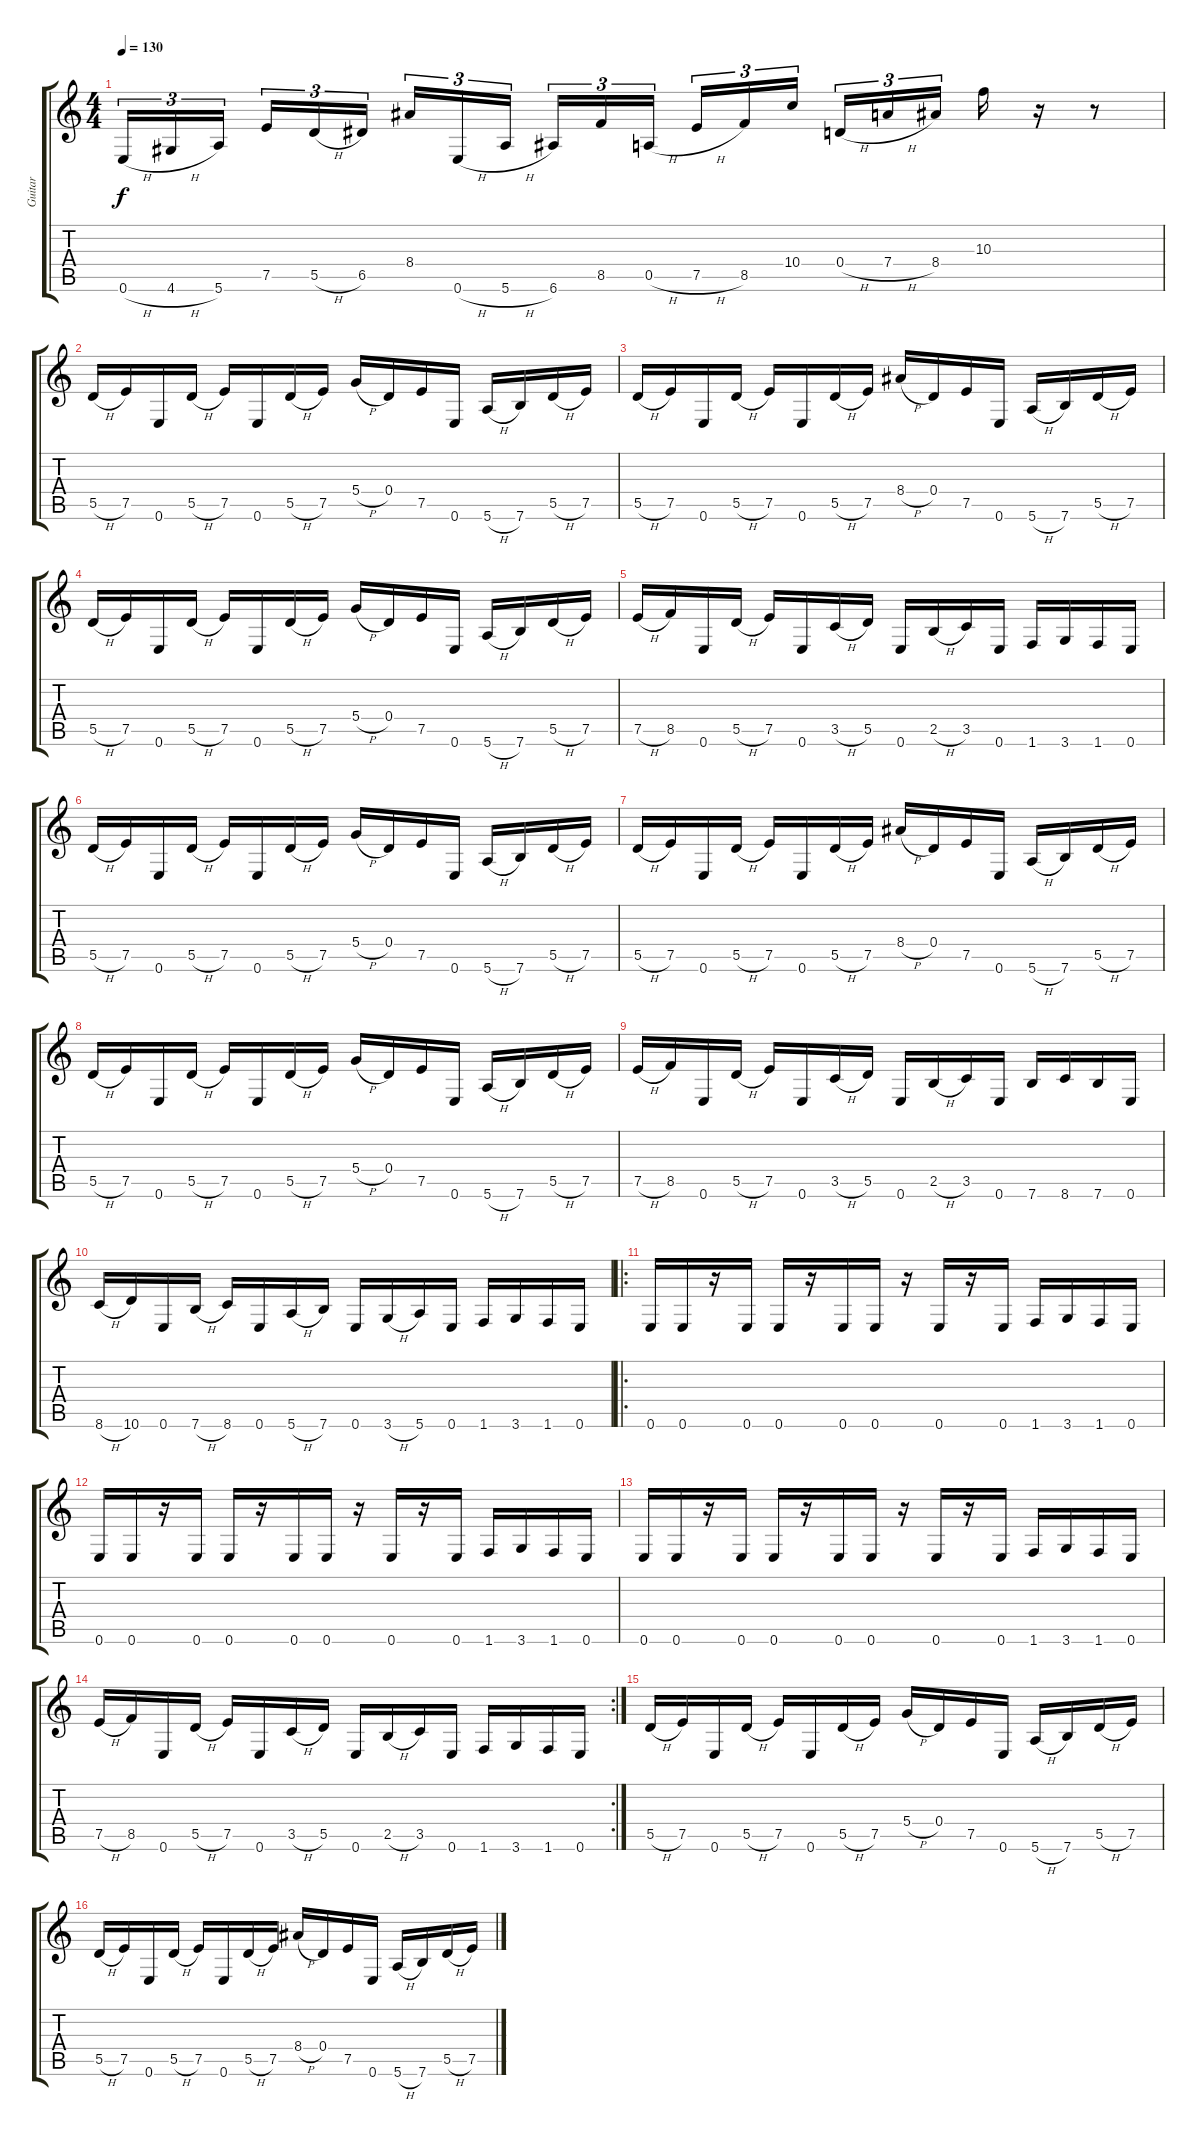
\track ("Guitar" "Guitar") {instrument distortionguitar}
\staff {score tabs}
\tuning (E4 B3 G3 D3 A2 E2) {hide}
\ts (4 4)
\tempo 130
\clef g2
\ks c
0.6{h}.16{tu (3 2) dy f instrument distortionguitar} 4.6{h}.16{tu (3 2)} 5.6.16{tu (3 2)} 7.5.16{tu (3 2)} 5.5{h}.16{tu (3 2)} 6.5.16{tu (3 2)} 8.4.16{tu (3 2)} 0.6{h}.16{tu (3 2)} 5.6{h}.16{tu (3 2)} 6.6.16{tu (3 2)} 8.5.16{tu (3 2)} 0.5{h}.16{tu (3 2)} 7.5{h}.16{tu (3 2)} 8.5.16{tu (3 2)} 10.4.16{tu (3 2)} 0.4{h}.16{tu (3 2)} 7.4{h}.16{tu (3 2)} 8.4.16{tu (3 2)} 10.3.16 r.16 r.8 |
5.5{h}.16 7.5.16 0.6.16 5.5{h}.16 7.5.16 0.6.16 5.5{h}.16 7.5.16 5.4{h}.16 0.4.16 7.5.16 0.6.16 5.6{h}.16 7.6.16 5.5{h}.16 7.5.16 |
5.5{h}.16 7.5.16 0.6.16 5.5{h}.16 7.5.16 0.6.16 5.5{h}.16 7.5.16 8.4{h}.16 0.4.16 7.5.16 0.6.16 5.6{h}.16 7.6.16 5.5{h}.16 7.5.16 |
5.5{h}.16 7.5.16 0.6.16 5.5{h}.16 7.5.16 0.6.16 5.5{h}.16 7.5.16 5.4{h}.16 0.4.16 7.5.16 0.6.16 5.6{h}.16 7.6.16 5.5{h}.16 7.5.16 |
7.5{h}.16 8.5.16 0.6.16 5.5{h}.16 7.5.16 0.6.16 3.5{h}.16 5.5.16 0.6.16 2.5{h}.16 3.5.16 0.6.16 1.6.16 3.6.16 1.6.16 0.6.16 |
5.5{h}.16 7.5.16 0.6.16 5.5{h}.16 7.5.16 0.6.16 5.5{h}.16 7.5.16 5.4{h}.16 0.4.16 7.5.16 0.6.16 5.6{h}.16 7.6.16 5.5{h}.16 7.5.16 |
5.5{h}.16 7.5.16 0.6.16 5.5{h}.16 7.5.16 0.6.16 5.5{h}.16 7.5.16 8.4{h}.16 0.4.16 7.5.16 0.6.16 5.6{h}.16 7.6.16 5.5{h}.16 7.5.16 |
5.5{h}.16 7.5.16 0.6.16 5.5{h}.16 7.5.16 0.6.16 5.5{h}.16 7.5.16 5.4{h}.16 0.4.16 7.5.16 0.6.16 5.6{h}.16 7.6.16 5.5{h}.16 7.5.16 |
7.5{h}.16 8.5.16 0.6.16 5.5{h}.16 7.5.16 0.6.16 3.5{h}.16 5.5.16 0.6.16 2.5{h}.16 3.5.16 0.6.16 7.6.16 8.6.16 7.6.16 0.6.16 |
8.6{h}.16 10.6.16 0.6.16 7.6{h}.16 8.6.16 0.6.16 5.6{h}.16 7.6.16 0.6.16 3.6{h}.16 5.6.16 0.6.16 1.6.16 3.6.16 1.6.16 0.6.16 |
\ro
0.6.16 0.6.16 r.16 0.6.16 0.6.16 r.16 0.6.16 0.6.16 r.16 0.6.16 r.16 0.6.16 1.6.16 3.6.16 1.6.16 0.6.16 |
0.6.16 0.6.16 r.16 0.6.16 0.6.16 r.16 0.6.16 0.6.16 r.16 0.6.16 r.16 0.6.16 1.6.16 3.6.16 1.6.16 0.6.16 |
0.6.16 0.6.16 r.16 0.6.16 0.6.16 r.16 0.6.16 0.6.16 r.16 0.6.16 r.16 0.6.16 1.6.16 3.6.16 1.6.16 0.6.16 |
\rc 2
7.5{h}.16 8.5.16 0.6.16 5.5{h}.16 7.5.16 0.6.16 3.5{h}.16 5.5.16 0.6.16 2.5{h}.16 3.5.16 0.6.16 1.6.16 3.6.16 1.6.16 0.6.16 |
5.5{h}.16 7.5.16 0.6.16 5.5{h}.16 7.5.16 0.6.16 5.5{h}.16 7.5.16 5.4{h}.16 0.4.16 7.5.16 0.6.16 5.6{h}.16 7.6.16 5.5{h}.16 7.5.16 |
5.5{h}.16 7.5.16 0.6.16 5.5{h}.16 7.5.16 0.6.16 5.5{h}.16 7.5.16 8.4{h}.16 0.4.16 7.5.16 0.6.16 5.6{h}.16 7.6.16 5.5{h}.16 7.5.16
